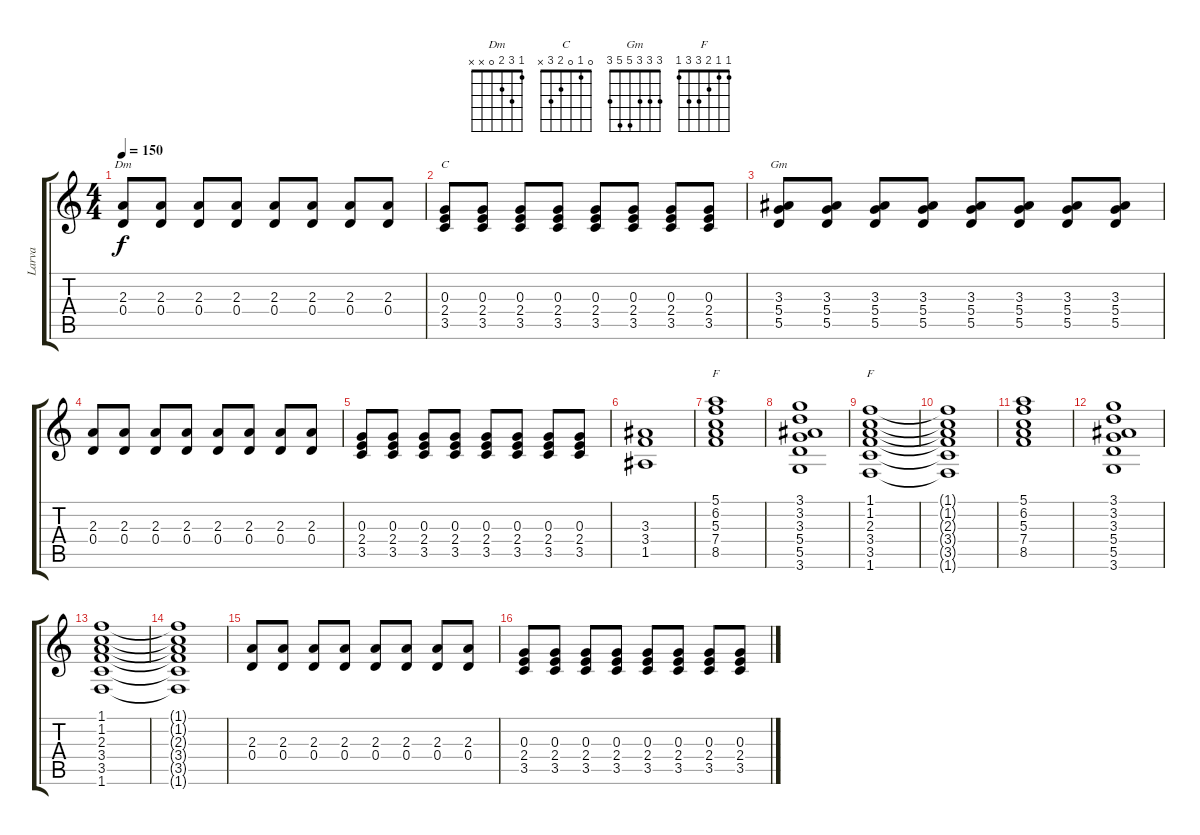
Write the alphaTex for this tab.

\track ("Larva" "Larva") {instrument overdrivenguitar}
\staff {score tabs}
\tuning (E4 B3 G3 D3 A2 E2) {hide}
\chord ("Dm" 1 3 2 0 x x)
\chord ("C" 0 1 0 2 3 x)
\chord ("Gm" 3 3 3 5 5 3)
\chord ("F" 5 6 5 7 8 x) {firstfret 5}
\chord ("F" 1 1 2 3 3 1)
\ts (4 4)
\tempo 150
\clef g2
\ks c
(2.3 0.4).8{ch "Dm" dy f} (2.3 0.4).8 (2.3 0.4).8 (2.3 0.4).8 (2.3 0.4).8 (2.3 0.4).8 (2.3 0.4).8 (2.3 0.4).8 |
(0.3 2.4 3.5).8{ch "C"} (0.3 2.4 3.5).8 (0.3 2.4 3.5).8 (0.3 2.4 3.5).8 (0.3 2.4 3.5).8 (0.3 2.4 3.5).8 (0.3 2.4 3.5).8 (0.3 2.4 3.5).8 |
(3.3 5.4 5.5).8{ch "Gm"} (3.3 5.4 5.5).8 (3.3 5.4 5.5).8 (3.3 5.4 5.5).8 (3.3 5.4 5.5).8 (3.3 5.4 5.5).8 (3.3 5.4 5.5).8 (3.3 5.4 5.5).8 |
(2.3 0.4).8 (2.3 0.4).8 (2.3 0.4).8 (2.3 0.4).8 (2.3 0.4).8 (2.3 0.4).8 (2.3 0.4).8 (2.3 0.4).8 |
(0.3 2.4 3.5).8 (0.3 2.4 3.5).8 (0.3 2.4 3.5).8 (0.3 2.4 3.5).8 (0.3 2.4 3.5).8 (0.3 2.4 3.5).8 (0.3 2.4 3.5).8 (0.3 2.4 3.5).8 |
(3.3 3.4 1.5).1 |
(5.1 6.2 5.3 7.4 8.5).1{ch "F" volume 8} |
(3.1 3.2 3.3 5.4 5.5 3.6).1 |
(1.1 1.2 2.3 3.4 3.5 1.6).1{ch "F"} |
(1.1{t} 1.2{t} 2.3{t} 3.4{t} 3.5{t} 1.6{t}).1 |
(5.1 6.2 5.3 7.4 8.5).1 |
(3.1 3.2 3.3 5.4 5.5 3.6).1 |
(1.1 1.2 2.3 3.4 3.5 1.6).1 |
(1.1{t} 1.2{t} 2.3{t} 3.4{t} 3.5{t} 1.6{t}).1 |
(2.3 0.4).8 (2.3 0.4).8 (2.3 0.4).8 (2.3 0.4).8 (2.3 0.4).8 (2.3 0.4).8 (2.3 0.4).8 (2.3 0.4).8 |
(0.3 2.4 3.5).8 (0.3 2.4 3.5).8 (0.3 2.4 3.5).8 (0.3 2.4 3.5).8 (0.3 2.4 3.5).8 (0.3 2.4 3.5).8 (0.3 2.4 3.5).8 (0.3 2.4 3.5).8
